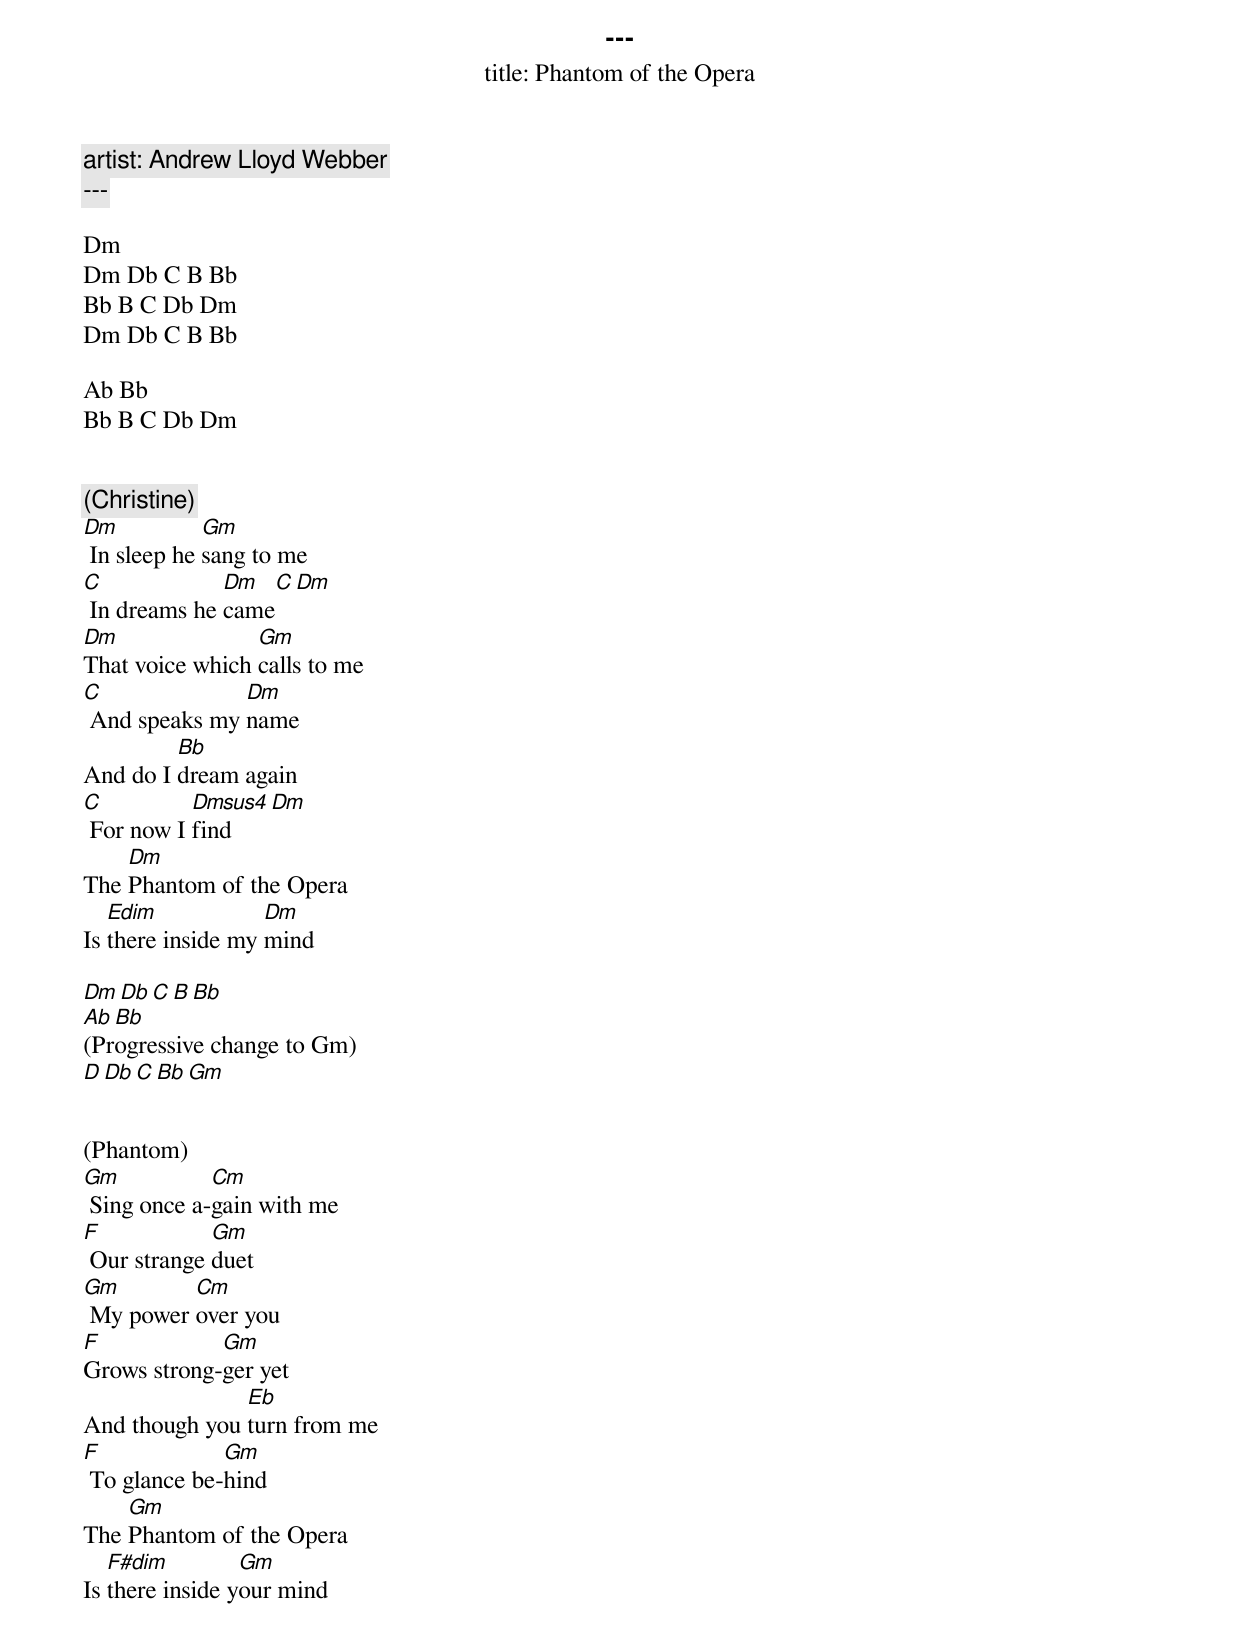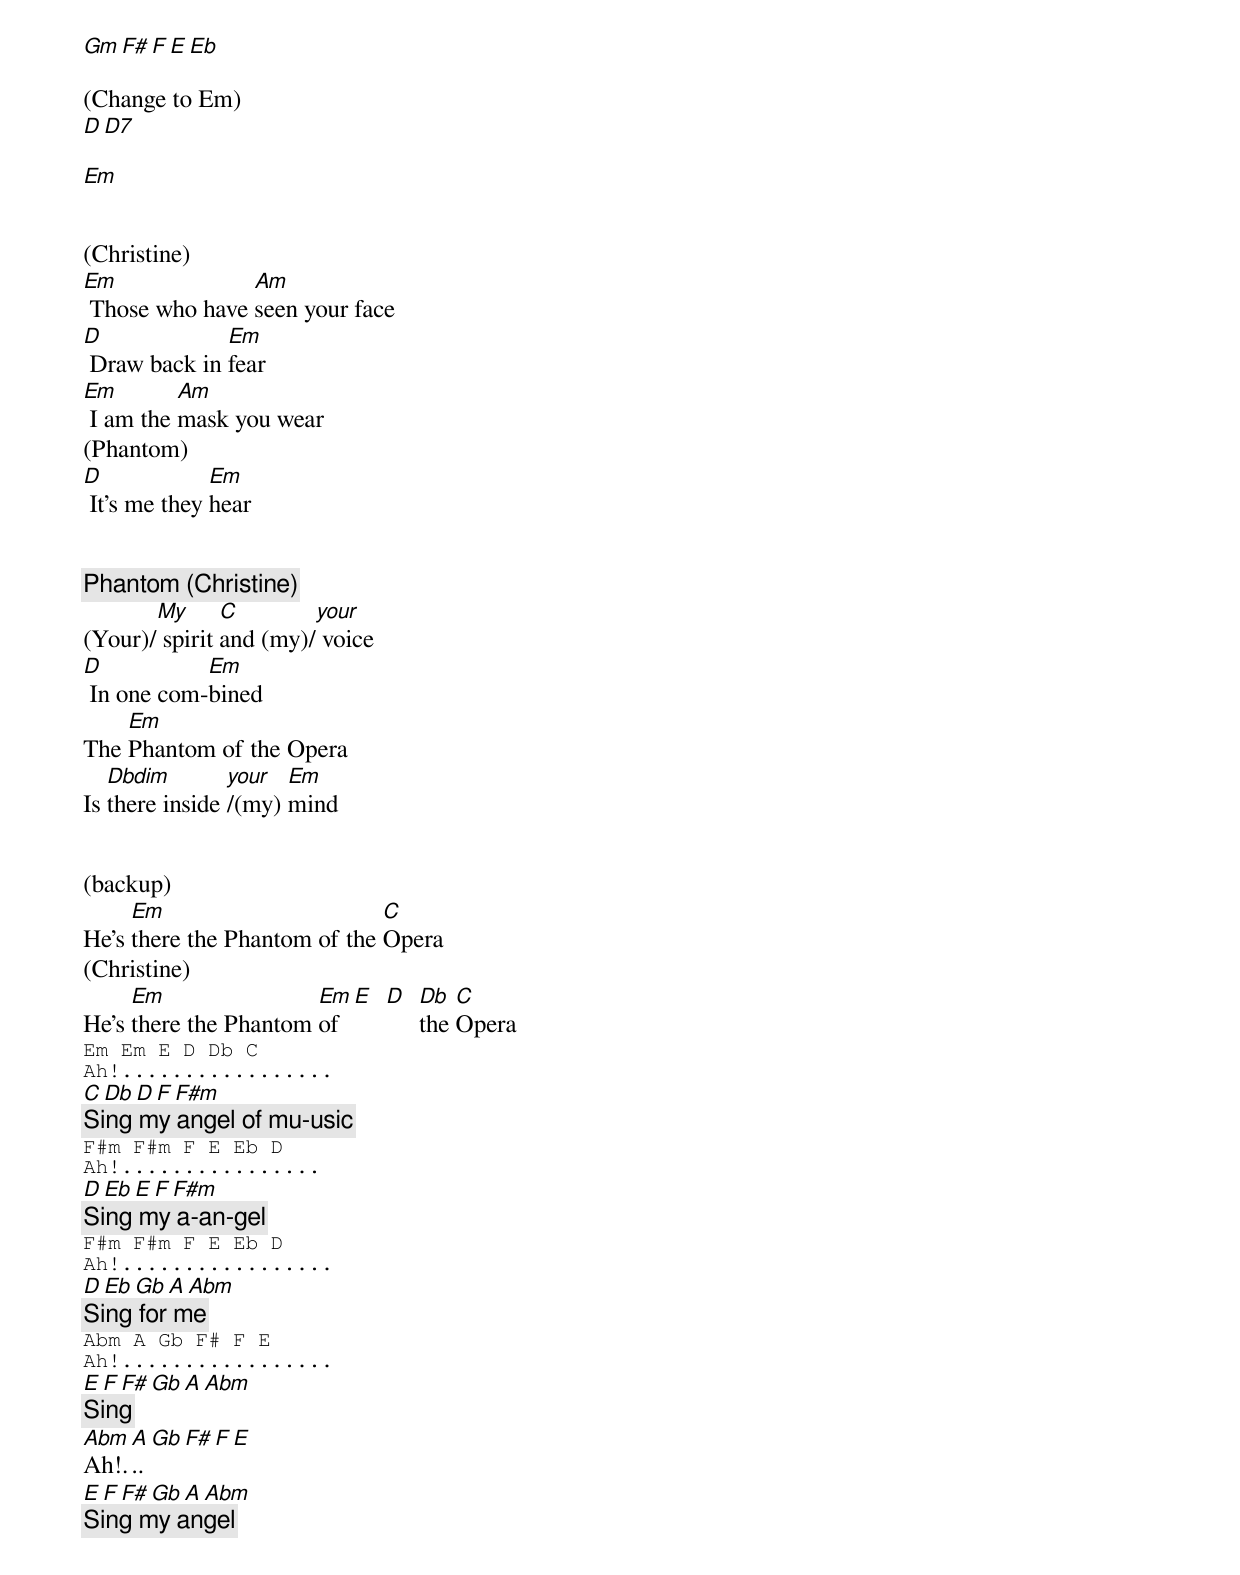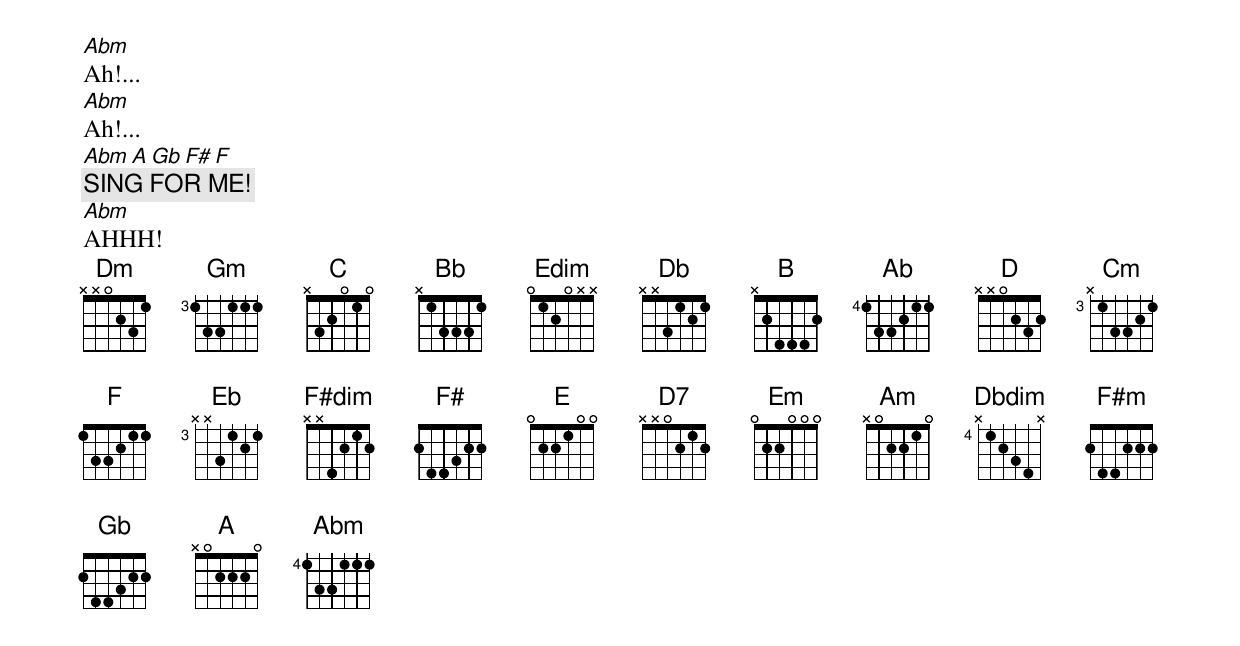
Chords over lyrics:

---
title: Phantom of the Opera
artist: Andrew Lloyd Webber
---

Dm
Dm Db C B Bb
Bb B C Db Dm
Dm Db C B Bb

Ab Bb
Bb B C Db Dm


(Christine)
Dm           Gm
 In sleep he sang to me
C             Dm  C Dm
 In dreams he came
Dm               Gm
That voice which calls to me
C              Dm
 And speaks my name
         Bb
And do I dream again
C          Dmsus4 Dm
 For now I find
    Dm
The Phantom of the Opera
   Edim            Dm
Is there inside my mind

Dm Db C B Bb
Ab Bb
(Progressive change to Gm)
D Db C Bb Gm


(Phantom)
Gm           Cm
 Sing once a-gain with me
F            Gm
 Our strange duet
Gm        Cm
 My power over you
F            Gm
Grows strong-ger yet
               Eb
And though you turn from me
F             Gm
 To glance be-hind
    Gm
The Phantom of the Opera
   F#dim         Gm
Is there inside your mind

Gm F# F E Eb

(Change to Em)
D D7

Em


(Christine)
Em              Am
 Those who have seen your face
D             Em
 Draw back in fear
Em        Am
 I am the mask you wear
(Phantom)
D             Em
 It's me they hear


[Phantom] (Christine)
                   C
(Your)/[My] spirit and (my)/[your] voice
D           Em
 In one com-bined
    Em
The Phantom of the Opera
   Dbdim                    Em
Is there inside [your]/(my) mind


(backup)
     Em                       C
He's there the Phantom of the Opera
(Christine)
     Em                Em E D Db  C
He's there the Phantom of     the Opera
Em Em E D Db C
Ah!.................
               C Db D F F#m
[Sing my angel of mu-usic]
F#m F#m F E Eb D
Ah!................
         D Eb E F F#m
[Sing my a-an-gel]
F#m F#m F E Eb D
Ah!.................
          D Eb Gb A Abm
[Sing for me]
Abm A Gb F# F E
Ah!.................
 E F F# Gb A Abm
[Sing]
Abm A Gb F# F E
Ah!...
               E F F# Gb A Abm
[Sing my angel]
Abm
Ah!...
Abm
Ah!...
             Abm A Gb F# F
[SING FOR ME!]
Abm
AHHH!
